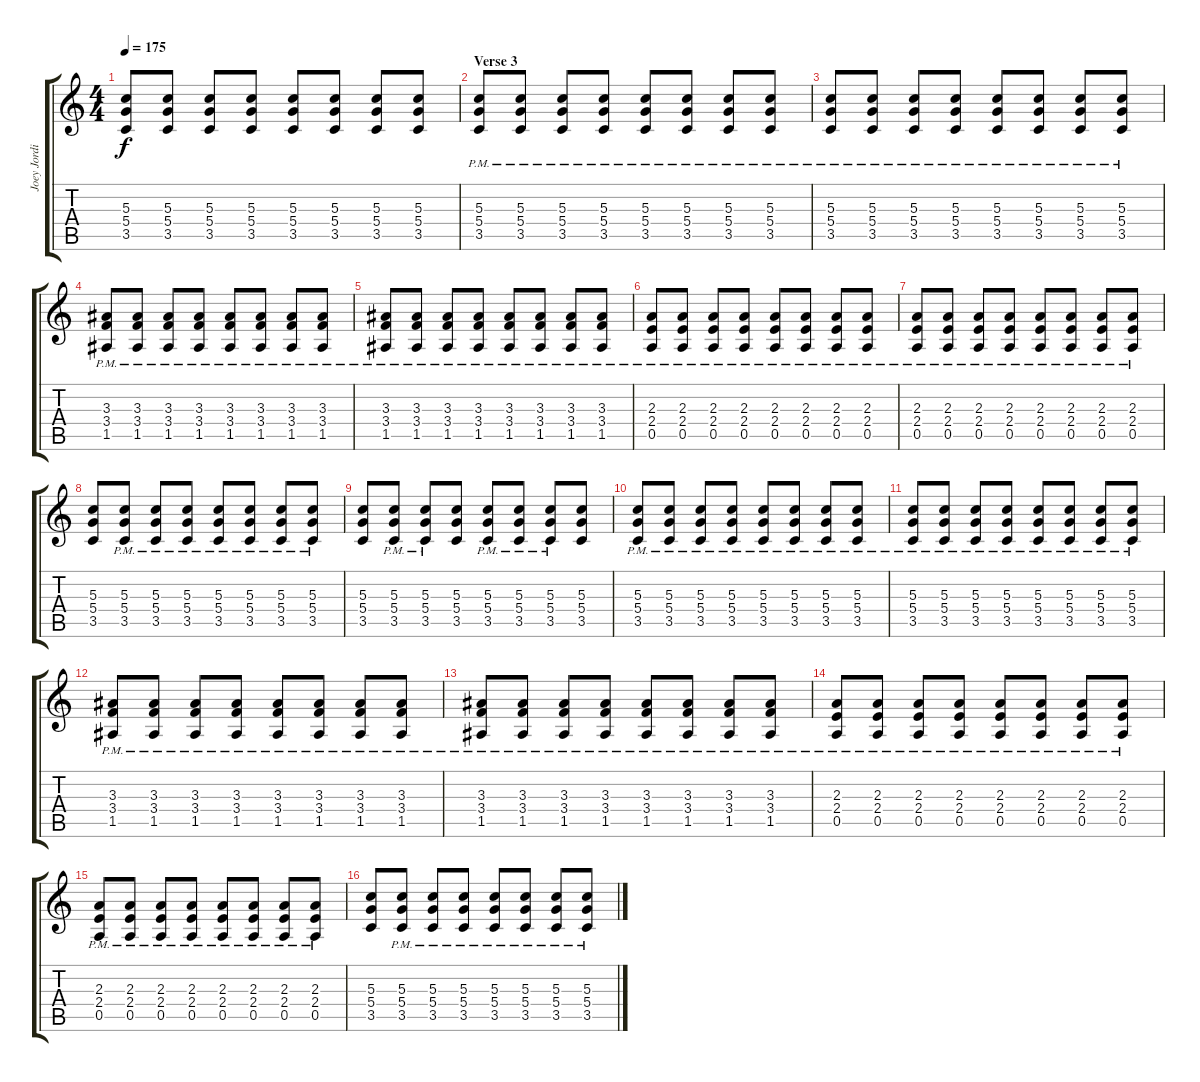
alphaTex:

\track ("Joey Jordison (Rythm)" "Joey Jordi") {instrument overdrivenguitar}
\staff {score tabs}
\tuning (E4 B3 G3 D3 A2 E2) {hide}
\ts (4 4)
\tempo 175
\clef g2
\ks c
(5.3 5.4 3.5).8{dy f} (5.3 5.4 3.5).8 (5.3 5.4 3.5).8 (5.3 5.4 3.5).8 (5.3 5.4 3.5).8 (5.3 5.4 3.5).8 (5.3 5.4 3.5).8 (5.3 5.4 3.5).8 |
\section ("" "Verse 3")
(5.3{pm} 5.4{pm} 3.5{pm}).8 (5.3{pm} 5.4{pm} 3.5{pm}).8 (5.3{pm} 5.4{pm} 3.5{pm}).8 (5.3{pm} 5.4{pm} 3.5{pm}).8 (5.3{pm} 5.4{pm} 3.5{pm}).8 (5.3{pm} 5.4{pm} 3.5{pm}).8 (5.3{pm} 5.4{pm} 3.5{pm}).8 (5.3{pm} 5.4{pm} 3.5{pm}).8 |
(5.3{pm} 5.4{pm} 3.5{pm}).8 (5.3{pm} 5.4{pm} 3.5{pm}).8 (5.3{pm} 5.4{pm} 3.5{pm}).8 (5.3{pm} 5.4{pm} 3.5{pm}).8 (5.3{pm} 5.4{pm} 3.5{pm}).8 (5.3{pm} 5.4{pm} 3.5{pm}).8 (5.3{pm} 5.4{pm} 3.5{pm}).8 (5.3{pm} 5.4{pm} 3.5{pm}).8 |
(3.3{pm} 3.4{pm} 1.5{pm}).8 (3.3{pm} 3.4{pm} 1.5{pm}).8 (3.3{pm} 3.4{pm} 1.5{pm}).8 (3.3{pm} 3.4{pm} 1.5{pm}).8 (3.3{pm} 3.4{pm} 1.5{pm}).8 (3.3{pm} 3.4{pm} 1.5{pm}).8 (3.3{pm} 3.4{pm} 1.5{pm}).8 (3.3{pm} 3.4{pm} 1.5{pm}).8 |
(3.3{pm} 3.4{pm} 1.5{pm}).8 (3.3{pm} 3.4{pm} 1.5{pm}).8 (3.3{pm} 3.4{pm} 1.5{pm}).8 (3.3{pm} 3.4{pm} 1.5{pm}).8 (3.3{pm} 3.4{pm} 1.5{pm}).8 (3.3{pm} 3.4{pm} 1.5{pm}).8 (3.3{pm} 3.4{pm} 1.5{pm}).8 (3.3{pm} 3.4{pm} 1.5{pm}).8 |
(2.3{pm} 2.4{pm} 0.5{pm}).8 (2.3{pm} 2.4{pm} 0.5{pm}).8 (2.3{pm} 2.4{pm} 0.5{pm}).8 (2.3{pm} 2.4{pm} 0.5{pm}).8 (2.3{pm} 2.4{pm} 0.5{pm}).8 (2.3{pm} 2.4{pm} 0.5{pm}).8 (2.3{pm} 2.4{pm} 0.5{pm}).8 (2.3{pm} 2.4{pm} 0.5{pm}).8 |
(2.3{pm} 2.4{pm} 0.5{pm}).8 (2.3{pm} 2.4{pm} 0.5{pm}).8 (2.3{pm} 2.4{pm} 0.5{pm}).8 (2.3{pm} 2.4{pm} 0.5{pm}).8 (2.3{pm} 2.4{pm} 0.5{pm}).8 (2.3{pm} 2.4{pm} 0.5{pm}).8 (2.3{pm} 2.4{pm} 0.5{pm}).8 (2.3{pm} 2.4{pm} 0.5{pm}).8 |
(5.3 5.4 3.5).8 (5.3{pm} 5.4{pm} 3.5{pm}).8 (5.3{pm} 5.4{pm} 3.5{pm}).8 (5.3{pm} 5.4{pm} 3.5{pm}).8 (5.3{pm} 5.4{pm} 3.5{pm}).8 (5.3{pm} 5.4{pm} 3.5{pm}).8 (5.3{pm} 5.4{pm} 3.5{pm}).8 (5.3{pm} 5.4{pm} 3.5{pm}).8 |
(5.3 5.4 3.5).8 (5.3{pm} 5.4{pm} 3.5{pm}).8 (5.3{pm} 5.4{pm} 3.5{pm}).8 (5.3 5.4 3.5).8 (5.3{pm} 5.4{pm} 3.5{pm}).8 (5.3{pm} 5.4{pm} 3.5{pm}).8 (5.3{pm} 5.4{pm} 3.5{pm}).8 (5.3 5.4 3.5).8 |
(5.3{pm} 5.4{pm} 3.5{pm}).8 (5.3{pm} 5.4{pm} 3.5{pm}).8 (5.3{pm} 5.4{pm} 3.5{pm}).8 (5.3{pm} 5.4{pm} 3.5{pm}).8 (5.3{pm} 5.4{pm} 3.5{pm}).8 (5.3{pm} 5.4{pm} 3.5{pm}).8 (5.3{pm} 5.4{pm} 3.5{pm}).8 (5.3{pm} 5.4{pm} 3.5{pm}).8 |
(5.3{pm} 5.4{pm} 3.5{pm}).8 (5.3{pm} 5.4{pm} 3.5{pm}).8 (5.3{pm} 5.4{pm} 3.5{pm}).8 (5.3{pm} 5.4{pm} 3.5{pm}).8 (5.3{pm} 5.4{pm} 3.5{pm}).8 (5.3{pm} 5.4{pm} 3.5{pm}).8 (5.3{pm} 5.4{pm} 3.5{pm}).8 (5.3{pm} 5.4{pm} 3.5{pm}).8 |
(3.3{pm} 3.4{pm} 1.5{pm}).8 (3.3{pm} 3.4{pm} 1.5{pm}).8 (3.3{pm} 3.4{pm} 1.5{pm}).8 (3.3{pm} 3.4{pm} 1.5{pm}).8 (3.3{pm} 3.4{pm} 1.5{pm}).8 (3.3{pm} 3.4{pm} 1.5{pm}).8 (3.3{pm} 3.4{pm} 1.5{pm}).8 (3.3{pm} 3.4{pm} 1.5{pm}).8 |
(3.3{pm} 3.4{pm} 1.5{pm}).8 (3.3{pm} 3.4{pm} 1.5{pm}).8 (3.3{pm} 3.4{pm} 1.5{pm}).8 (3.3{pm} 3.4{pm} 1.5{pm}).8 (3.3{pm} 3.4{pm} 1.5{pm}).8 (3.3{pm} 3.4{pm} 1.5{pm}).8 (3.3{pm} 3.4{pm} 1.5{pm}).8 (3.3{pm} 3.4{pm} 1.5{pm}).8 |
(2.3{pm} 2.4{pm} 0.5{pm}).8 (2.3{pm} 2.4{pm} 0.5{pm}).8 (2.3{pm} 2.4{pm} 0.5{pm}).8 (2.3{pm} 2.4{pm} 0.5{pm}).8 (2.3{pm} 2.4{pm} 0.5{pm}).8 (2.3{pm} 2.4{pm} 0.5{pm}).8 (2.3{pm} 2.4{pm} 0.5{pm}).8 (2.3{pm} 2.4{pm} 0.5{pm}).8 |
(2.3{pm} 2.4{pm} 0.5{pm}).8 (2.3{pm} 2.4{pm} 0.5{pm}).8 (2.3{pm} 2.4{pm} 0.5{pm}).8 (2.3{pm} 2.4{pm} 0.5{pm}).8 (2.3{pm} 2.4{pm} 0.5{pm}).8 (2.3{pm} 2.4{pm} 0.5{pm}).8 (2.3{pm} 2.4{pm} 0.5{pm}).8 (2.3{pm} 2.4{pm} 0.5{pm}).8 |
(5.3 5.4 3.5).8 (5.3{pm} 5.4{pm} 3.5{pm}).8 (5.3{pm} 5.4{pm} 3.5{pm}).8 (5.3{pm} 5.4{pm} 3.5{pm}).8 (5.3{pm} 5.4{pm} 3.5{pm}).8 (5.3{pm} 5.4{pm} 3.5{pm}).8 (5.3{pm} 5.4{pm} 3.5{pm}).8 (5.3{pm} 5.4{pm} 3.5{pm}).8
